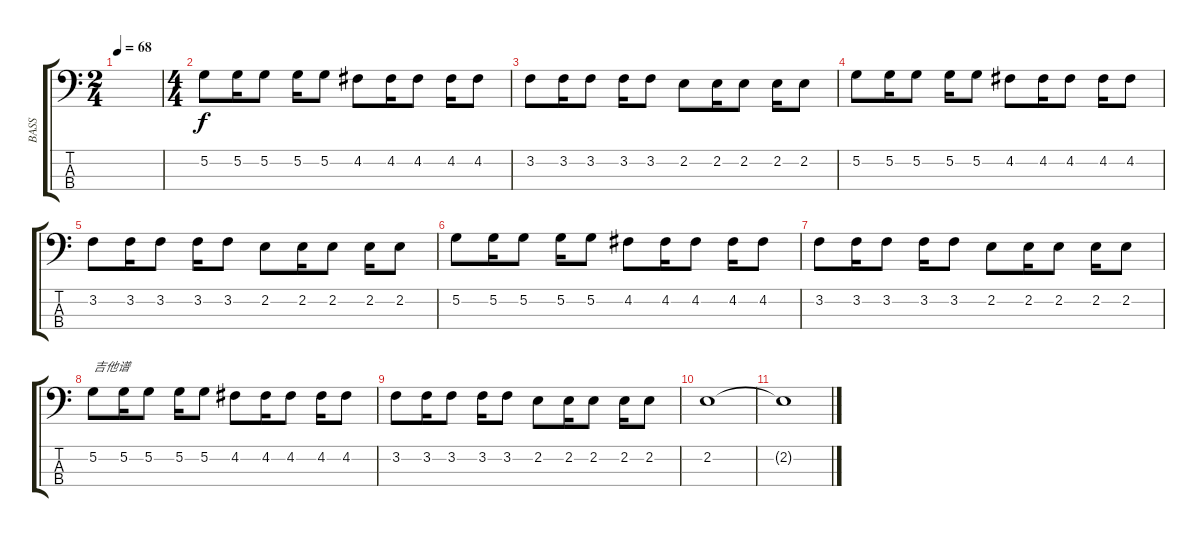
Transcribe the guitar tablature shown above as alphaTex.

\track ("BASS" "BASS") {instrument electricbassfinger}
\staff {score tabs}
\tuning (G2 D2 A1 E1) {hide}
\ts (2 4)
\tempo 68
\clef f4
\ks c
|
\ts (4 4)
5.2.8 5.2.16 5.2.8 5.2.16 5.2.8 4.2.8 4.2.16 4.2.8 4.2.16 4.2.8 |
3.2.8 3.2.16 3.2.8 3.2.16 3.2.8 2.2.8 2.2.16 2.2.8 2.2.16 2.2.8 |
5.2.8 5.2.16 5.2.8 5.2.16 5.2.8 4.2.8 4.2.16 4.2.8 4.2.16 4.2.8 |
3.2.8 3.2.16 3.2.8 3.2.16 3.2.8 2.2.8 2.2.16 2.2.8 2.2.16 2.2.8 |
5.2.8 5.2.16 5.2.8 5.2.16 5.2.8 4.2.8 4.2.16 4.2.8 4.2.16 4.2.8 |
3.2.8 3.2.16 3.2.8 3.2.16 3.2.8 2.2.8 2.2.16 2.2.8 2.2.16 2.2.8 |
5.2.8{txt "吉他谱"} 5.2.16 5.2.8 5.2.16 5.2.8 4.2.8 4.2.16 4.2.8 4.2.16 4.2.8 |
3.2.8 3.2.16 3.2.8 3.2.16 3.2.8 2.2.8 2.2.16 2.2.8 2.2.16 2.2.8 |
2.2.1 |
2.2{t}.1
